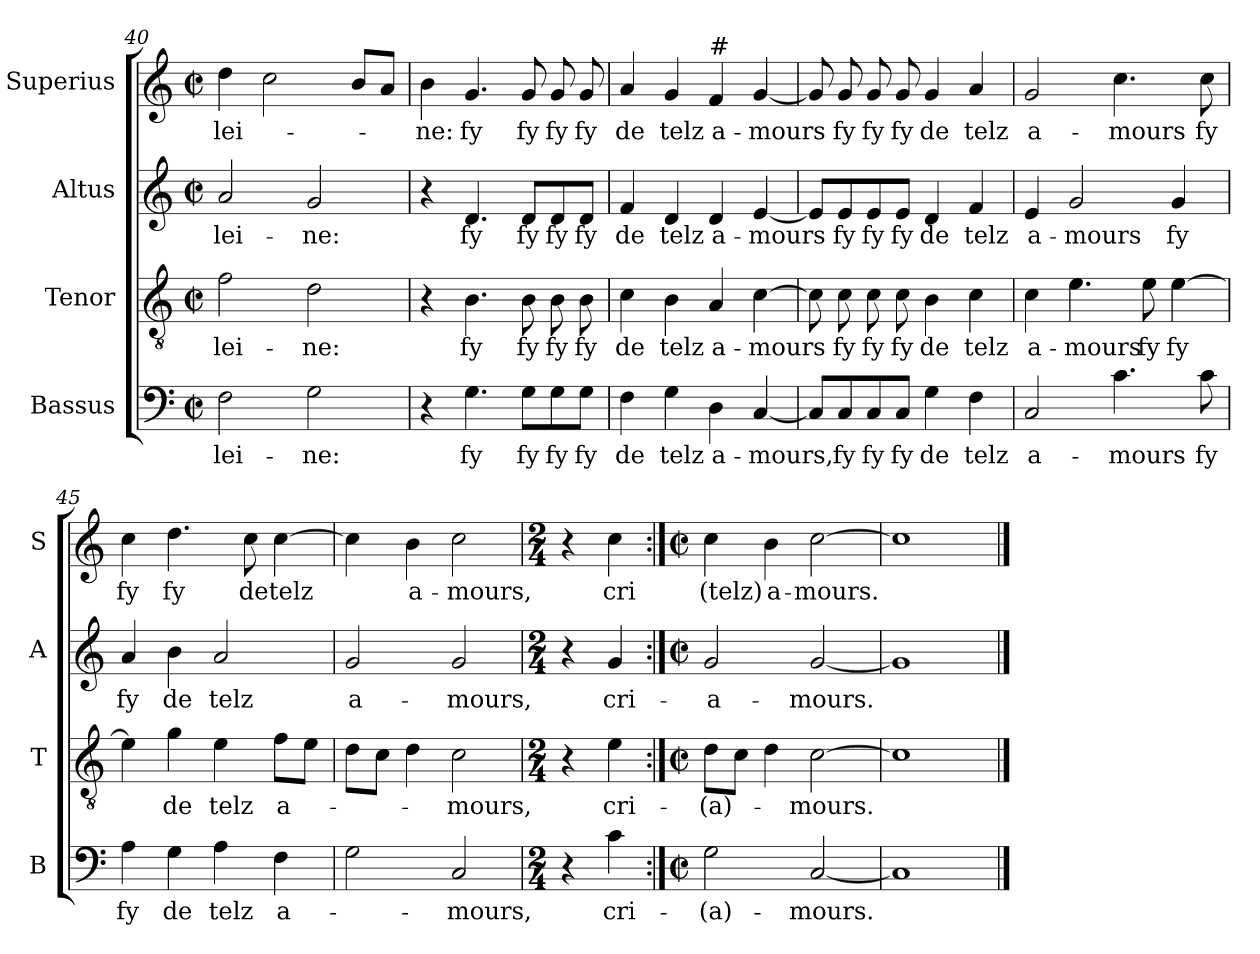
**kern	**text	**kern	**text	**kern	**text	**kern	**text
*part4	*part4	*part3	*part3	*part2	*part2	*part1	*part1
*staff4	*staff4	*staff3	*staff3	*staff2	*staff2	*staff1	*staff1
*I"Bassus	*	*I"Tenor	*	*I"Altus	*	*I"Superius	*
*I'B	*	*I'T	*	*I'A	*	*I'S	*
*clefF4	*	*clefGv2	*	*clefG2	*	*clefG2	*
*k[]	*	*k[]	*	*k[]	*	*k[]	*
*C:	*	*C:	*	*C:	*	*C:	*
*M2/2	*	*M2/2	*	*M2/2	*	*M2/2	*
*met(c|)	*	*met(c|)	*	*met(c|)	*	*met(c|)	*
=40	=40	=40	=40	=40	=40	=40	=40
2F\	-lei-	2f\	-lei-	2a/	-lei-	4dd\	-lei-
.	.	.	.	.	.	2cc\	.
2G\	-ne:	2d\	-ne:	2g/	-ne:	.	.
.	.	.	.	.	.	8b/L	.
.	.	.	.	.	.	8a/J	.
=41	=41	=41	=41	=41	=41	=41	=41
4r	.	4r	.	4r	.	4b\	-ne:
4.G\	fy	4.B\	fy	4.d/	fy	4.g/	fy
8G\L	fy	8B\	fy	8d/L	fy	8g/	fy
8G\	fy	8B\	fy	8d/	fy	8g/	fy
8G\J	fy	8B\	fy	8d/J	fy	8g/	fy
=42	=42	=42	=42	=42	=42	=42	=42
4F\	de	4c\	de	4f/	de	4a/	de
4G\	telz	4B\	telz	4d/	telz	4g/	telz
!	!	!	!	!	!	!LO:TX:a:t=#	!
4D\	a-	4A/	a-	4d/	a-	4f/	a-
[4C/	-mours,	[4c\	-mours	[4e/	-mours	[4g/	-mours
=43	=43	=43	=43	=43	=43	=43	=43
8C/L]	.	8c\]	.	8e/L]	.	8g/]	.
8C/	fy	8c\	fy	8e/	fy	8g/	fy
8C/	fy	8c\	fy	8e/	fy	8g/	fy
8C/J	fy	8c\	fy	8e/J	fy	8g/	fy
4G\	de	4B\	de	4d/	de	4g/	de
4F\	telz	4c\	telz	4f/	telz	4a/	telz
!!LO:LB:g=z
=44	=44	=44	=44	=44	=44	=44	=44
2C/	a-	4c\	a-	4e/	a-	2g/	a-
.	.	4.e\	-mours	2g/	-mours	.	.
4.c\	-mours	.	.	.	.	4.cc\	-mours
.	.	8e\	fy	.	.	.	.
.	.	[4e\	fy	4g/	fy	.	.
8c\	fy	.	.	.	.	8cc\	fy
=45	=45	=45	=45	=45	=45	=45	=45
4A\	fy	4e\]	.	4a/	fy	4cc\	fy
4G\	de	4g\	de	4b\	de	4.dd\	fy
4A\	telz	4e\	telz	2a/	telz	.	.
.	.	.	.	.	.	8cc\	de
4F\	a-	8f\L	a-	.	.	[4cc\	telz
.	.	8e\J	.	.	.	.	.
=46	=46	=46	=46	=46	=46	=46	=46
2G\	.	8d\L	.	2g/	a-	4cc\]	.
.	.	8c\J	.	.	.	.	.
.	.	4d\	.	.	.	4b\	a-
2C/	-mours,	2c\	-mours,	2g/	-mours,	2cc\	-mours,
=47	=47	=47	=47	=47	=47	=47	=47
*M2/4	*	*M2/4	*	*M2/4	*	*M2/4	*
4r	.	4r	.	4r	.	4r	.
4c\	cri-	4e\	cri-	4g/	cri-	4cc\	cri
=48:|!	=48:|!	=48:|!	=48:|!	=48:|!	=48:|!	=48:|!	=48:|!
*M2/2	*	*M2/2	*	*M2/2	*	*M2/2	*
*met(c|)	*	*met(c|)	*	*met(c|)	*	*met(c|)	*
2G\	-(a)-	8d\L	-(a)-	2g/	-a-	4cc\	(telz)
.	.	8c\J	.	.	.	.	.
.	.	4d\	.	.	.	4b\	a-
[2C/	-mours.	[2c\	-mours.	[2g/	-mours.	[2cc\	-mours.
=49	=49	=49	=49	=49	=49	=49	=49
1C]	.	1c]	.	1g]	.	1cc]	.
==	==	==	==	==	==	==	==
*-	*-	*-	*-	*-	*-	*-	*-
